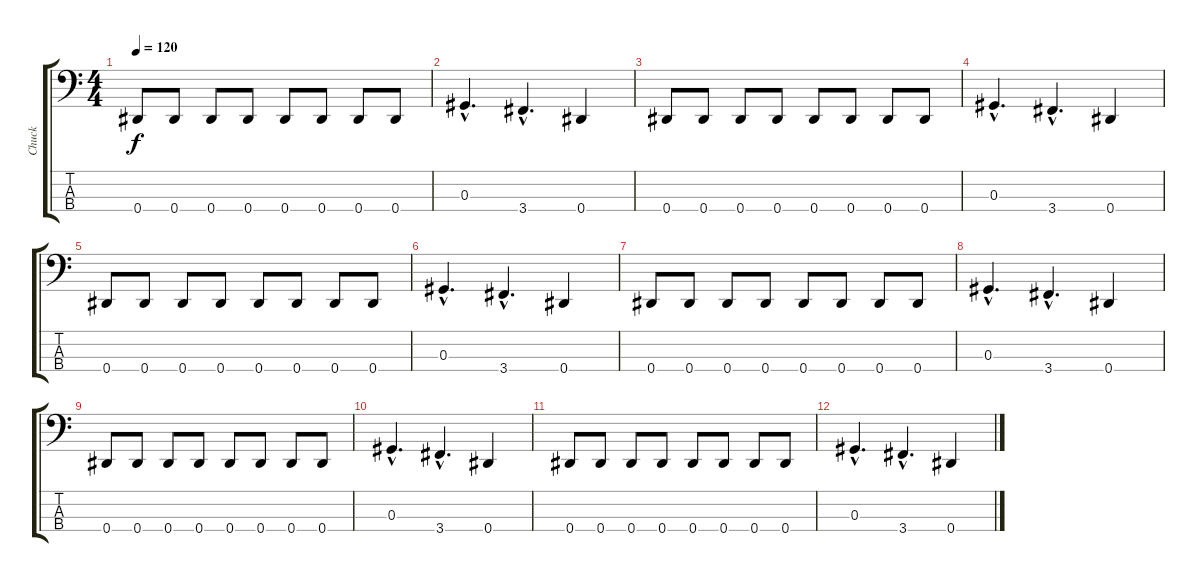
\track ("Chuck" "Chuck") {instrument electricbasspick}
\staff {score tabs}
\tuning (Gb2 Db2 Ab1 Eb1) {hide}
\ts (4 4)
\tempo 120
\clef f4
\ks c
0.4.8{dy f} 0.4.8 0.4.8 0.4.8 0.4.8 0.4.8 0.4.8 0.4.8 |
0.3{hac}.4{d} 3.4{hac}.4{d} 0.4.4 |
0.4.8 0.4.8 0.4.8 0.4.8 0.4.8 0.4.8 0.4.8 0.4.8 |
0.3{hac}.4{d} 3.4{hac}.4{d} 0.4.4 |
0.4.8 0.4.8 0.4.8 0.4.8 0.4.8 0.4.8 0.4.8 0.4.8 |
0.3{hac}.4{d} 3.4{hac}.4{d} 0.4.4 |
0.4.8 0.4.8 0.4.8 0.4.8 0.4.8 0.4.8 0.4.8 0.4.8 |
0.3{hac}.4{d} 3.4{hac}.4{d} 0.4.4 |
0.4.8 0.4.8 0.4.8 0.4.8 0.4.8 0.4.8 0.4.8 0.4.8 |
0.3{hac}.4{d} 3.4{hac}.4{d} 0.4.4 |
0.4.8 0.4.8 0.4.8 0.4.8 0.4.8 0.4.8 0.4.8 0.4.8 |
0.3{hac}.4{d} 3.4{hac}.4{d} 0.4.4
